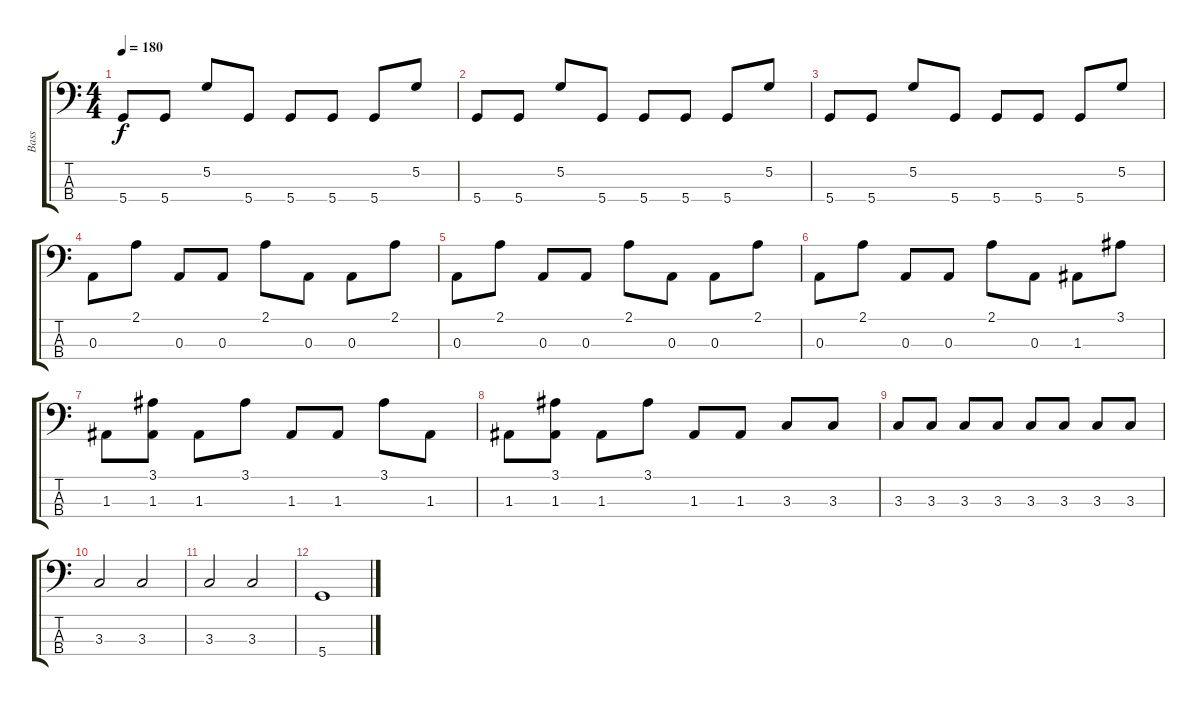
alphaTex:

\track ("Bass" "Bass") {instrument electricbassfinger}
\staff {score tabs}
\tuning (G2 D2 A1 D1) {hide}
\ts (4 4)
\tempo 180
\clef f4
\ks c
5.4.8{dy f} 5.4.8 5.2.8 5.4.8 5.4.8 5.4.8 5.4.8 5.2.8 |
5.4.8{instrument slapbass1} 5.4.8 5.2.8 5.4.8 5.4.8 5.4.8 5.4.8 5.2.8 |
5.4.8 5.4.8 5.2.8 5.4.8 5.4.8 5.4.8 5.4.8 5.2.8 |
0.3.8{instrument slapbass1} 2.1.8 0.3.8 0.3.8 2.1.8 0.3.8 0.3.8 2.1.8 |
0.3.8{instrument slapbass1} 2.1.8 0.3.8 0.3.8 2.1.8 0.3.8 0.3.8 2.1.8 |
0.3.8{instrument slapbass1} 2.1.8 0.3.8 0.3.8 2.1.8 0.3.8 1.3.8 3.1.8 |
1.3.8{instrument slapbass1} (3.1 1.3).8 1.3.8 3.1.8 1.3.8 1.3.8 3.1.8 1.3.8 |
1.3.8 (3.1 1.3).8 1.3.8 3.1.8 1.3.8 1.3.8 3.3.8 3.3.8 |
3.3.8 3.3.8 3.3.8 3.3.8 3.3.8 3.3.8 3.3.8 3.3.8 |
3.3.2 3.3.2 |
3.3.2 3.3.2 |
5.4.1
